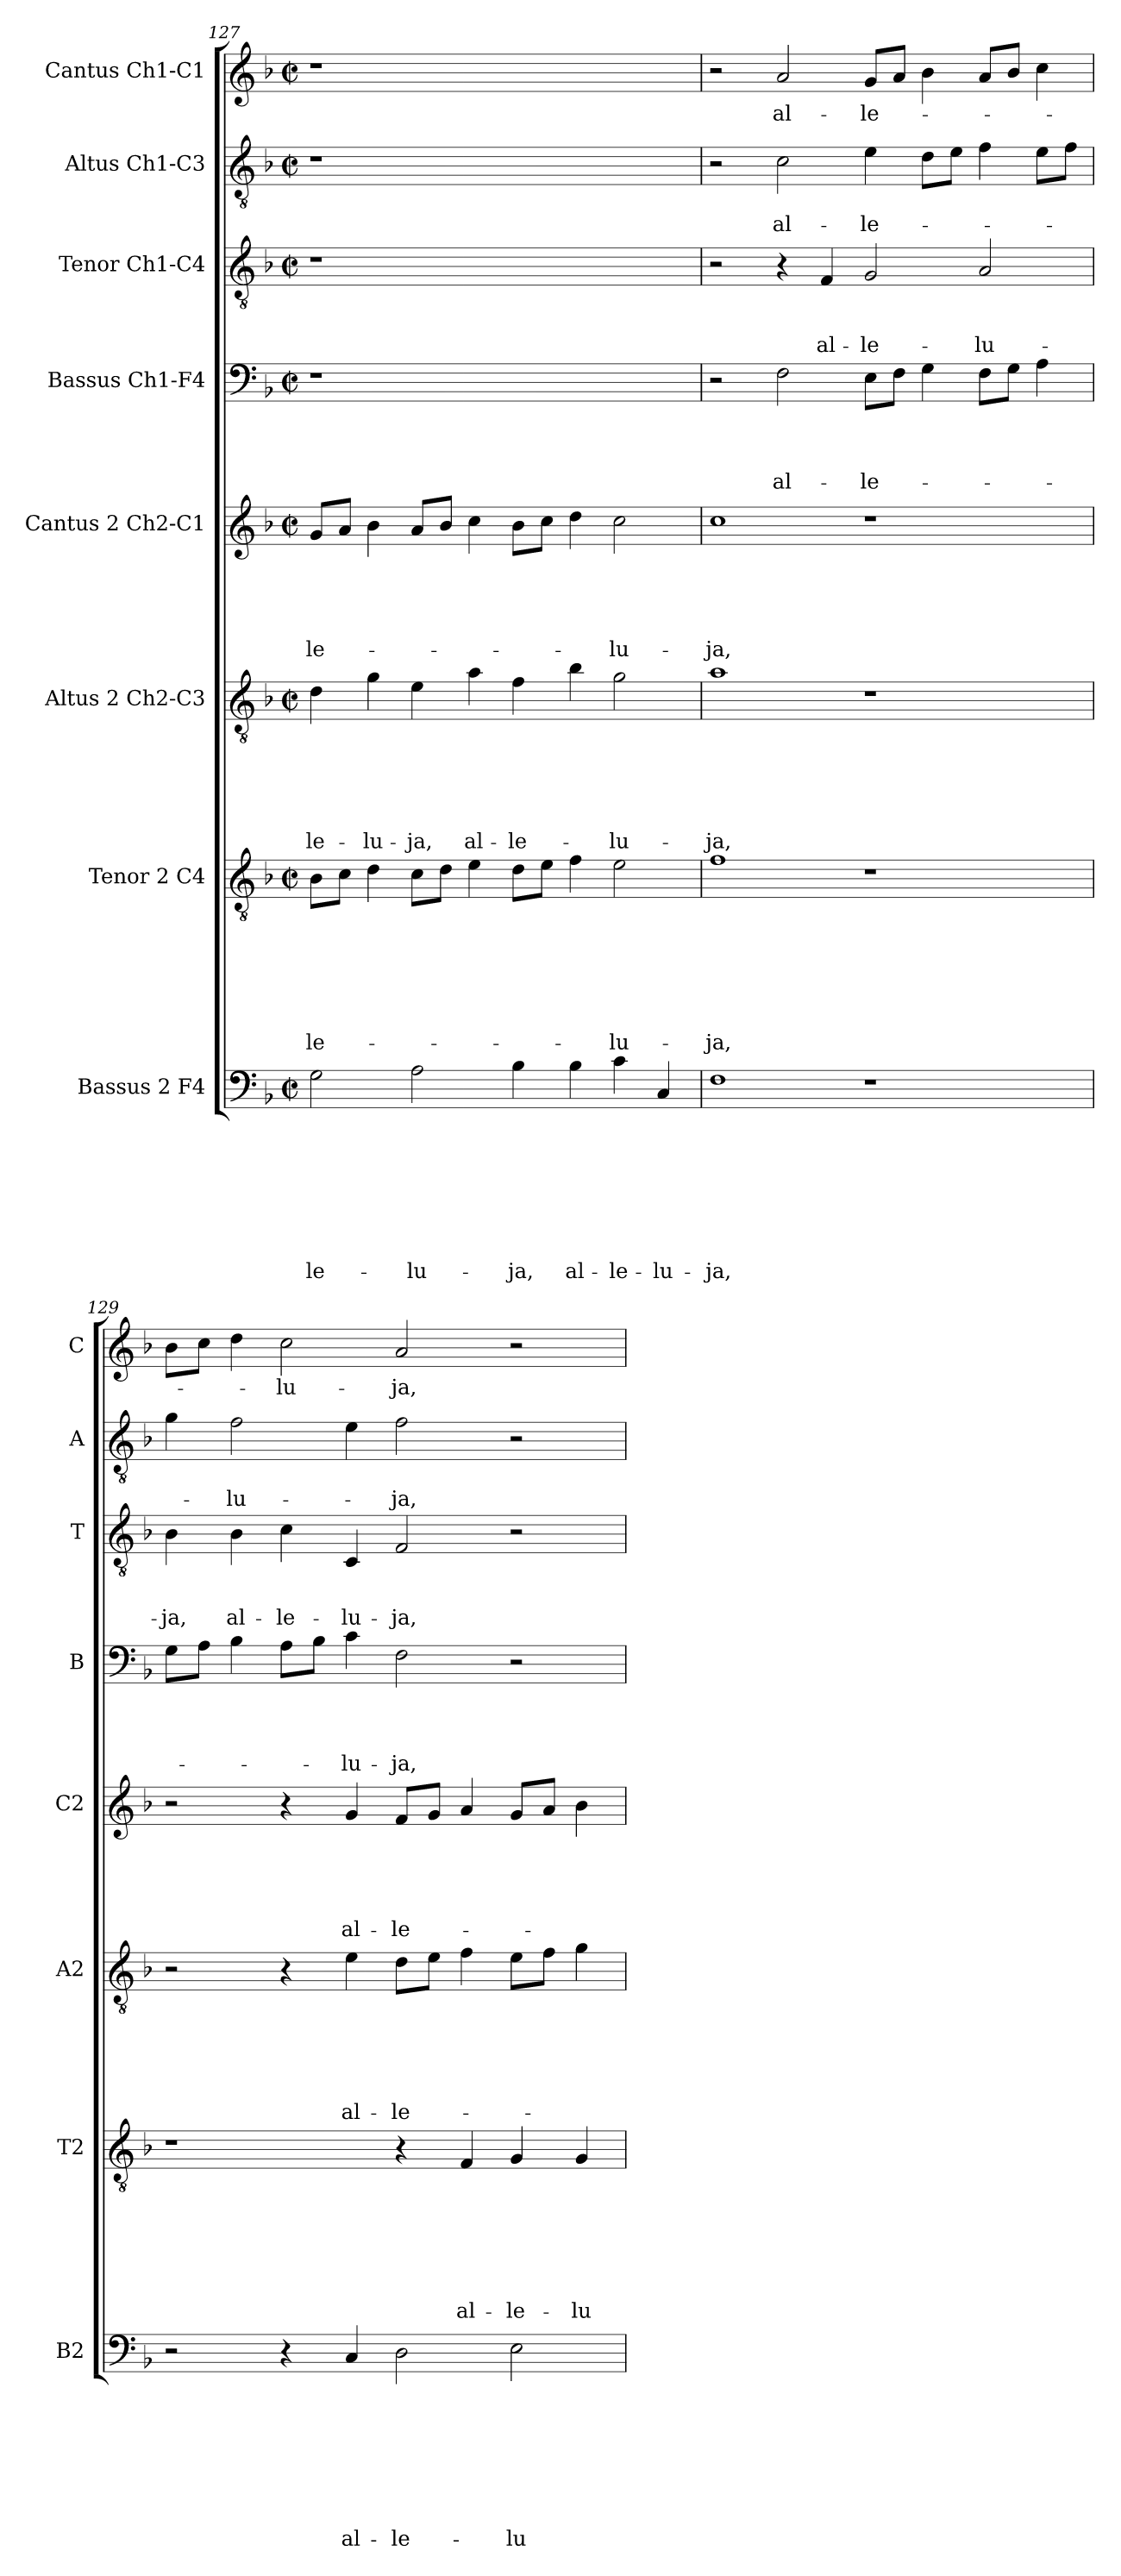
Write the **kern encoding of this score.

**kern	**text	**text	**text	**text	**text	**text	**text	**text	**kern	**text	**text	**text	**text	**text	**text	**text	**kern	**text	**text	**text	**text	**text	**text	**kern	**text	**text	**text	**text	**text	**kern	**text	**text	**text	**text	**kern	**text	**text	**text	**kern	**text	**text	**kern	**text
*part8	*part8	*part8	*part8	*part8	*part8	*part8	*part8	*part8	*part7	*part7	*part7	*part7	*part7	*part7	*part7	*part7	*part6	*part6	*part6	*part6	*part6	*part6	*part6	*part5	*part5	*part5	*part5	*part5	*part5	*part4	*part4	*part4	*part4	*part4	*part3	*part3	*part3	*part3	*part2	*part2	*part2	*part1	*part1
*staff8	*staff8	*staff8	*staff8	*staff8	*staff8	*staff8	*staff8	*staff8	*staff7	*staff7	*staff7	*staff7	*staff7	*staff7	*staff7	*staff7	*staff6	*staff6	*staff6	*staff6	*staff6	*staff6	*staff6	*staff5	*staff5	*staff5	*staff5	*staff5	*staff5	*staff4	*staff4	*staff4	*staff4	*staff4	*staff3	*staff3	*staff3	*staff3	*staff2	*staff2	*staff2	*staff1	*staff1
*I"Bassus 2 F4	*	*	*	*	*	*	*	*	*I"Tenor 2 C4	*	*	*	*	*	*	*	*I"Altus 2 Ch2-C3	*	*	*	*	*	*	*I"Cantus 2 Ch2-C1	*	*	*	*	*	*I"Bassus  Ch1-F4	*	*	*	*	*I"Tenor Ch1-C4	*	*	*	*I"Altus  Ch1-C3	*	*	*I"Cantus Ch1-C1	*
*I'B2	*	*	*	*	*	*	*	*	*I'T2	*	*	*	*	*	*	*	*I'A2	*	*	*	*	*	*	*I'C2	*	*	*	*	*	*I'B	*	*	*	*	*I'T	*	*	*	*I'A	*	*	*I'C	*
!!LO:LB:g=z
*clefF4	*	*	*	*	*	*	*	*	*clefGv2	*	*	*	*	*	*	*	*clefGv2	*	*	*	*	*	*	*clefG2	*	*	*	*	*	*clefF4	*	*	*	*	*clefGv2	*	*	*	*clefGv2	*	*	*clefG2	*
*k[b-]	*	*	*	*	*	*	*	*	*k[b-]	*	*	*	*	*	*	*	*k[b-]	*	*	*	*	*	*	*k[b-]	*	*	*	*	*	*k[b-]	*	*	*	*	*k[b-]	*	*	*	*k[b-]	*	*	*k[b-]	*
*F:	*	*	*	*	*	*	*	*	*F:	*	*	*	*	*	*	*	*F:	*	*	*	*	*	*	*F:	*	*	*	*	*	*F:	*	*	*	*	*F:	*	*	*	*F:	*	*	*F:	*
*M2/2	*	*	*	*	*	*	*	*	*M2/2	*	*	*	*	*	*	*	*M2/2	*	*	*	*	*	*	*M2/2	*	*	*	*	*	*M2/2	*	*	*	*	*M2/2	*	*	*	*M2/2	*	*	*M2/2	*
*met(c|)	*	*	*	*	*	*	*	*	*met(c|)	*	*	*	*	*	*	*	*met(c|)	*	*	*	*	*	*	*met(c|)	*	*	*	*	*	*met(c|)	*	*	*	*	*met(c|)	*	*	*	*met(c|)	*	*	*met(c|)	*
=127	=127	=127	=127	=127	=127	=127	=127	=127	=127	=127	=127	=127	=127	=127	=127	=127	=127	=127	=127	=127	=127	=127	=127	=127	=127	=127	=127	=127	=127	=127	=127	=127	=127	=127	=127	=127	=127	=127	=127	=127	=127	=127	=127
!	!	!	!	!	!	!	!	!LO:LY:b	!	!	!	!	!	!	!	!LO:LY:b	!	!	!	!	!	!	!LO:LY:b	!	!	!	!	!	!LO:LY:b	!	!	!	!	!	!	!	!	!	!	!	!	!	!
2G\	.	.	.	.	.	.	.	-le-	8B-\L	.	.	.	.	.	.	-le-	4d\	.	.	.	.	.	-le-	8g/L	.	.	.	.	-le-	1r	.	.	.	.	1r	.	.	.	1r	.	.	1r	.
.	.	.	.	.	.	.	.	.	8c\J	.	.	.	.	.	.	.	.	.	.	.	.	.	.	8a/J	.	.	.	.	.	.	.	.	.	.	.	.	.	.	.	.	.	.	.
!	!	!	!	!	!	!	!	!	!	!	!	!	!	!	!	!	!	!	!	!	!	!	!LO:LY:b	!	!	!	!	!	!	!	!	!	!	!	!	!	!	!	!	!	!	!	!
.	.	.	.	.	.	.	.	.	4d\	.	.	.	.	.	.	.	4g\	.	.	.	.	.	-lu-	4b-\	.	.	.	.	.	.	.	.	.	.	.	.	.	.	.	.	.	.	.
!	!	!	!	!	!	!	!	!LO:LY:b	!	!	!	!	!	!	!	!	!	!	!	!	!	!	!LO:LY:b	!	!	!	!	!	!	!	!	!	!	!	!	!	!	!	!	!	!	!	!
2A\	.	.	.	.	.	.	.	-lu-	8c\L	.	.	.	.	.	.	.	4e\	.	.	.	.	.	-ja,	8a/L	.	.	.	.	.	.	.	.	.	.	.	.	.	.	.	.	.	.	.
.	.	.	.	.	.	.	.	.	8d\J	.	.	.	.	.	.	.	.	.	.	.	.	.	.	8b-/J	.	.	.	.	.	.	.	.	.	.	.	.	.	.	.	.	.	.	.
!	!	!	!	!	!	!	!	!	!	!	!	!	!	!	!	!	!	!	!	!	!	!	!LO:LY:b	!	!	!	!	!	!	!	!	!	!	!	!	!	!	!	!	!	!	!	!
.	.	.	.	.	.	.	.	.	4e\	.	.	.	.	.	.	.	4a\	.	.	.	.	.	al-	4cc\	.	.	.	.	.	.	.	.	.	.	.	.	.	.	.	.	.	.	.
!	!	!	!	!	!	!	!	!LO:LY:b	!	!	!	!	!	!	!	!	!	!	!	!	!	!	!LO:LY:b	!	!	!	!	!	!	!	!	!	!	!	!	!	!	!	!	!	!	!	!
4B-\	.	.	.	.	.	.	.	-ja,	8d\L	.	.	.	.	.	.	.	4f\	.	.	.	.	.	-le-	8b-\L	.	.	.	.	.	1ryy	.	.	.	.	1ryy	.	.	.	1ryy	.	.	1ryy	.
.	.	.	.	.	.	.	.	.	8e\J	.	.	.	.	.	.	.	.	.	.	.	.	.	.	8cc\J	.	.	.	.	.	.	.	.	.	.	.	.	.	.	.	.	.	.	.
!	!	!	!	!	!	!	!	!LO:LY:b	!	!	!	!	!	!	!	!	!	!	!	!	!	!	!	!	!	!	!	!	!	!	!	!	!	!	!	!	!	!	!	!	!	!	!
4B-\	.	.	.	.	.	.	.	al-	4f\	.	.	.	.	.	.	.	4b-\	.	.	.	.	.	.	4dd\	.	.	.	.	.	.	.	.	.	.	.	.	.	.	.	.	.	.	.
!	!	!	!	!	!	!	!	!LO:LY:b	!	!	!	!	!	!	!	!LO:LY:b	!	!	!	!	!	!	!LO:LY:b	!	!	!	!	!	!LO:LY:b	!	!	!	!	!	!	!	!	!	!	!	!	!	!
4c\	.	.	.	.	.	.	.	-le-	2e\	.	.	.	.	.	.	-lu-	2g\	.	.	.	.	.	-lu-	2cc\	.	.	.	.	-lu-	.	.	.	.	.	.	.	.	.	.	.	.	.	.
!	!	!	!	!	!	!	!	!LO:LY:b	!	!	!	!	!	!	!	!	!	!	!	!	!	!	!	!	!	!	!	!	!	!	!	!	!	!	!	!	!	!	!	!	!	!	!
4C/	.	.	.	.	.	.	.	-lu-	.	.	.	.	.	.	.	.	.	.	.	.	.	.	.	.	.	.	.	.	.	.	.	.	.	.	.	.	.	.	.	.	.	.	.
=128	=128	=128	=128	=128	=128	=128	=128	=128	=128	=128	=128	=128	=128	=128	=128	=128	=128	=128	=128	=128	=128	=128	=128	=128	=128	=128	=128	=128	=128	=128	=128	=128	=128	=128	=128	=128	=128	=128	=128	=128	=128	=128	=128
!	!	!	!	!	!	!	!	!LO:LY:b	!	!	!	!	!	!	!	!LO:LY:b	!	!	!	!	!	!	!LO:LY:b	!	!	!	!	!	!LO:LY:b	!	!	!	!	!	!	!	!	!	!	!	!	!	!
1F	.	.	.	.	.	.	.	-ja,	1f	.	.	.	.	.	.	-ja,	1a	.	.	.	.	.	-ja,	1cc	.	.	.	.	-ja,	2r	.	.	.	.	2r	.	.	.	2r	.	.	2r	.
!	!	!	!	!	!	!	!	!	!	!	!	!	!	!	!	!	!	!	!	!	!	!	!	!	!	!	!	!	!	!	!	!	!	!LO:LY:b	!	!	!	!	!	!	!LO:LY:b	!	!LO:LY:b
.	.	.	.	.	.	.	.	.	.	.	.	.	.	.	.	.	.	.	.	.	.	.	.	.	.	.	.	.	.	2F\	.	.	.	al-	4r	.	.	.	2c\	.	al-	2a/	al-
!	!	!	!	!	!	!	!	!	!	!	!	!	!	!	!	!	!	!	!	!	!	!	!	!	!	!	!	!	!	!	!	!	!	!	!	!	!	!LO:LY:b	!	!	!	!	!
.	.	.	.	.	.	.	.	.	.	.	.	.	.	.	.	.	.	.	.	.	.	.	.	.	.	.	.	.	.	.	.	.	.	.	4F/	.	.	al-	.	.	.	.	.
!	!	!	!	!	!	!	!	!	!	!	!	!	!	!	!	!	!	!	!	!	!	!	!	!	!	!	!	!	!	!	!	!	!	!LO:LY:b	!	!	!	!LO:LY:b	!	!	!LO:LY:b	!	!LO:LY:b
1r	.	.	.	.	.	.	.	.	1r	.	.	.	.	.	.	.	1r	.	.	.	.	.	.	1r	.	.	.	.	.	8E\L	.	.	.	-le-	2G/	.	.	-le-	4e\	.	-le-	8g/L	-le-
.	.	.	.	.	.	.	.	.	.	.	.	.	.	.	.	.	.	.	.	.	.	.	.	.	.	.	.	.	.	8F\J	.	.	.	.	.	.	.	.	.	.	.	8a/J	.
.	.	.	.	.	.	.	.	.	.	.	.	.	.	.	.	.	.	.	.	.	.	.	.	.	.	.	.	.	.	4G\	.	.	.	.	.	.	.	.	8d\L	.	.	4b-\	.
.	.	.	.	.	.	.	.	.	.	.	.	.	.	.	.	.	.	.	.	.	.	.	.	.	.	.	.	.	.	.	.	.	.	.	.	.	.	.	8e\J	.	.	.	.
!	!	!	!	!	!	!	!	!	!	!	!	!	!	!	!	!	!	!	!	!	!	!	!	!	!	!	!	!	!	!	!	!	!	!	!	!	!	!LO:LY:b	!	!	!	!	!
.	.	.	.	.	.	.	.	.	.	.	.	.	.	.	.	.	.	.	.	.	.	.	.	.	.	.	.	.	.	8F\L	.	.	.	.	2A/	.	.	-lu-	4f\	.	.	8a/L	.
.	.	.	.	.	.	.	.	.	.	.	.	.	.	.	.	.	.	.	.	.	.	.	.	.	.	.	.	.	.	8G\J	.	.	.	.	.	.	.	.	.	.	.	8b-/J	.
.	.	.	.	.	.	.	.	.	.	.	.	.	.	.	.	.	.	.	.	.	.	.	.	.	.	.	.	.	.	4A\	.	.	.	.	.	.	.	.	8e\L	.	.	4cc\	.
.	.	.	.	.	.	.	.	.	.	.	.	.	.	.	.	.	.	.	.	.	.	.	.	.	.	.	.	.	.	.	.	.	.	.	.	.	.	.	8f\J	.	.	.	.
=129	=129	=129	=129	=129	=129	=129	=129	=129	=129	=129	=129	=129	=129	=129	=129	=129	=129	=129	=129	=129	=129	=129	=129	=129	=129	=129	=129	=129	=129	=129	=129	=129	=129	=129	=129	=129	=129	=129	=129	=129	=129	=129	=129
!	!	!	!	!	!	!	!	!	!	!	!	!	!	!	!	!	!	!	!	!	!	!	!	!	!	!	!	!	!	!	!	!	!	!	!	!	!	!LO:LY:b	!	!	!	!	!
2r	.	.	.	.	.	.	.	.	1r	.	.	.	.	.	.	.	2r	.	.	.	.	.	.	2r	.	.	.	.	.	8G\L	.	.	.	.	4B-\	.	.	-ja,	4g\	.	.	8b-\L	.
.	.	.	.	.	.	.	.	.	.	.	.	.	.	.	.	.	.	.	.	.	.	.	.	.	.	.	.	.	.	8A\J	.	.	.	.	.	.	.	.	.	.	.	8cc\J	.
!	!	!	!	!	!	!	!	!	!	!	!	!	!	!	!	!	!	!	!	!	!	!	!	!	!	!	!	!	!	!	!	!	!	!	!	!	!	!LO:LY:b	!	!	!LO:LY:b	!	!
.	.	.	.	.	.	.	.	.	.	.	.	.	.	.	.	.	.	.	.	.	.	.	.	.	.	.	.	.	.	4B-\	.	.	.	.	4B-\	.	.	al-	2f\	.	-lu-	4dd\	.
!	!	!	!	!	!	!	!	!	!	!	!	!	!	!	!	!	!	!	!	!	!	!	!	!	!	!	!	!	!	!	!	!	!	!	!	!	!	!LO:LY:b	!	!	!	!	!LO:LY:b
4r	.	.	.	.	.	.	.	.	.	.	.	.	.	.	.	.	4r	.	.	.	.	.	.	4r	.	.	.	.	.	8A\L	.	.	.	.	4c\	.	.	-le-	.	.	.	2cc\	-lu-
.	.	.	.	.	.	.	.	.	.	.	.	.	.	.	.	.	.	.	.	.	.	.	.	.	.	.	.	.	.	8B-\J	.	.	.	.	.	.	.	.	.	.	.	.	.
!	!	!	!	!	!	!	!	!LO:LY:b	!	!	!	!	!	!	!	!	!	!	!	!	!	!	!LO:LY:b	!	!	!	!	!	!LO:LY:b	!	!	!	!	!LO:LY:b	!	!	!	!LO:LY:b	!	!	!	!	!
4C/	.	.	.	.	.	.	.	al-	.	.	.	.	.	.	.	.	4e\	.	.	.	.	.	al-	4g/	.	.	.	.	al-	4c\	.	.	.	-lu-	4C/	.	.	-lu-	4e\	.	.	.	.
!	!	!	!	!	!	!	!	!LO:LY:b	!	!	!	!	!	!	!	!	!	!	!	!	!	!	!LO:LY:b	!	!	!	!	!	!LO:LY:b	!	!	!	!	!LO:LY:b	!	!	!	!LO:LY:b	!	!	!LO:LY:b	!	!LO:LY:b
2D\	.	.	.	.	.	.	.	-le-	4r	.	.	.	.	.	.	.	8d\L	.	.	.	.	.	-le-	8f/L	.	.	.	.	-le-	2F\	.	.	.	-ja,	2F/	.	.	-ja,	2f\	.	-ja,	2a/	-ja,
.	.	.	.	.	.	.	.	.	.	.	.	.	.	.	.	.	8e\J	.	.	.	.	.	.	8g/J	.	.	.	.	.	.	.	.	.	.	.	.	.	.	.	.	.	.	.
!	!	!	!	!	!	!	!	!	!	!	!	!	!	!	!	!LO:LY:b	!	!	!	!	!	!	!	!	!	!	!	!	!	!	!	!	!	!	!	!	!	!	!	!	!	!	!
.	.	.	.	.	.	.	.	.	4F/	.	.	.	.	.	.	al-	4f\	.	.	.	.	.	.	4a/	.	.	.	.	.	.	.	.	.	.	.	.	.	.	.	.	.	.	.
!	!	!	!	!	!	!	!	!LO:LY:b	!	!	!	!	!	!	!	!LO:LY:b	!	!	!	!	!	!	!	!	!	!	!	!	!	!	!	!	!	!	!	!	!	!	!	!	!	!	!
2E\	.	.	.	.	.	.	.	-lu-	4G/	.	.	.	.	.	.	-le-	8e\L	.	.	.	.	.	.	8g/L	.	.	.	.	.	2r	.	.	.	.	2r	.	.	.	2r	.	.	2r	.
.	.	.	.	.	.	.	.	.	.	.	.	.	.	.	.	.	8f\J	.	.	.	.	.	.	8a/J	.	.	.	.	.	.	.	.	.	.	.	.	.	.	.	.	.	.	.
!	!	!	!	!	!	!	!	!	!	!	!	!	!	!	!	!LO:LY:b	!	!	!	!	!	!	!	!	!	!	!	!	!	!	!	!	!	!	!	!	!	!	!	!	!	!	!
.	.	.	.	.	.	.	.	.	4G/	.	.	.	.	.	.	-lu-	4g\	.	.	.	.	.	.	4b-\	.	.	.	.	.	.	.	.	.	.	.	.	.	.	.	.	.	.	.
=	=	=	=	=	=	=	=	=	=	=	=	=	=	=	=	=	=	=	=	=	=	=	=	=	=	=	=	=	=	=	=	=	=	=	=	=	=	=	=	=	=	=	=
*-	*-	*-	*-	*-	*-	*-	*-	*-	*-	*-	*-	*-	*-	*-	*-	*-	*-	*-	*-	*-	*-	*-	*-	*-	*-	*-	*-	*-	*-	*-	*-	*-	*-	*-	*-	*-	*-	*-	*-	*-	*-	*-	*-
